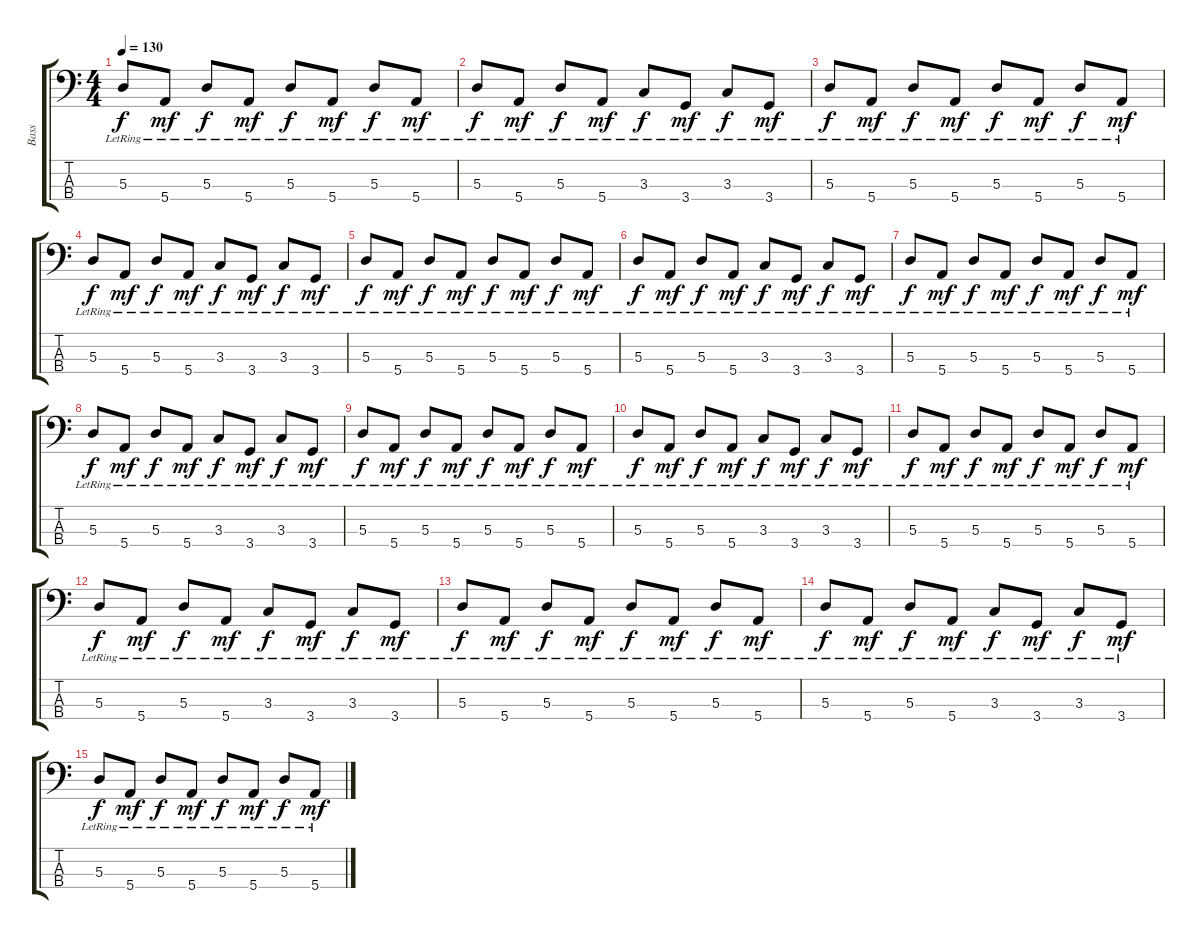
\track ("Bass" "Bass") {instrument electricbassfinger}
\staff {score tabs}
\tuning (G2 D2 A1 E1) {hide}
\ts (4 4)
\tempo 130
\clef f4
\ks c
5.3{lr}.8{dy f} 5.4{lr}.8{dy mf} 5.3{lr}.8{dy f} 5.4{lr}.8{dy mf} 5.3{lr}.8{dy f} 5.4{lr}.8{dy mf} 5.3{lr}.8{dy f} 5.4{lr}.8{dy mf} |
5.3{lr}.8{dy f} 5.4{lr}.8{dy mf} 5.3{lr}.8{dy f} 5.4{lr}.8{dy mf} 3.3{lr}.8{dy f} 3.4{lr}.8{dy mf} 3.3{lr}.8{dy f} 3.4{lr}.8{dy mf} |
5.3{lr}.8{dy f} 5.4{lr}.8{dy mf} 5.3{lr}.8{dy f} 5.4{lr}.8{dy mf} 5.3{lr}.8{dy f} 5.4{lr}.8{dy mf} 5.3{lr}.8{dy f} 5.4{lr}.8{dy mf} |
5.3{lr}.8{dy f} 5.4{lr}.8{dy mf} 5.3{lr}.8{dy f} 5.4{lr}.8{dy mf} 3.3{lr}.8{dy f} 3.4{lr}.8{dy mf} 3.3{lr}.8{dy f} 3.4{lr}.8{dy mf} |
5.3{lr}.8{dy f} 5.4{lr}.8{dy mf} 5.3{lr}.8{dy f} 5.4{lr}.8{dy mf} 5.3{lr}.8{dy f} 5.4{lr}.8{dy mf} 5.3{lr}.8{dy f} 5.4{lr}.8{dy mf} |
5.3{lr}.8{dy f} 5.4{lr}.8{dy mf} 5.3{lr}.8{dy f} 5.4{lr}.8{dy mf} 3.3{lr}.8{dy f} 3.4{lr}.8{dy mf} 3.3{lr}.8{dy f} 3.4{lr}.8{dy mf} |
5.3{lr}.8{dy f} 5.4{lr}.8{dy mf} 5.3{lr}.8{dy f} 5.4{lr}.8{dy mf} 5.3{lr}.8{dy f} 5.4{lr}.8{dy mf} 5.3{lr}.8{dy f} 5.4{lr}.8{dy mf} |
5.3{lr}.8{dy f} 5.4{lr}.8{dy mf} 5.3{lr}.8{dy f} 5.4{lr}.8{dy mf} 3.3{lr}.8{dy f} 3.4{lr}.8{dy mf} 3.3{lr}.8{dy f} 3.4{lr}.8{dy mf} |
5.3{lr}.8{dy f} 5.4{lr}.8{dy mf} 5.3{lr}.8{dy f} 5.4{lr}.8{dy mf} 5.3{lr}.8{dy f} 5.4{lr}.8{dy mf} 5.3{lr}.8{dy f} 5.4{lr}.8{dy mf} |
5.3{lr}.8{dy f} 5.4{lr}.8{dy mf} 5.3{lr}.8{dy f} 5.4{lr}.8{dy mf} 3.3{lr}.8{dy f} 3.4{lr}.8{dy mf} 3.3{lr}.8{dy f} 3.4{lr}.8{dy mf} |
5.3{lr}.8{dy f} 5.4{lr}.8{dy mf} 5.3{lr}.8{dy f} 5.4{lr}.8{dy mf} 5.3{lr}.8{dy f} 5.4{lr}.8{dy mf} 5.3{lr}.8{dy f} 5.4{lr}.8{dy mf} |
5.3{lr}.8{dy f} 5.4{lr}.8{dy mf} 5.3{lr}.8{dy f} 5.4{lr}.8{dy mf} 3.3{lr}.8{dy f} 3.4{lr}.8{dy mf} 3.3{lr}.8{dy f} 3.4{lr}.8{dy mf} |
5.3{lr}.8{dy f} 5.4{lr}.8{dy mf} 5.3{lr}.8{dy f} 5.4{lr}.8{dy mf} 5.3{lr}.8{dy f} 5.4{lr}.8{dy mf} 5.3{lr}.8{dy f} 5.4{lr}.8{dy mf} |
5.3{lr}.8{dy f} 5.4{lr}.8{dy mf} 5.3{lr}.8{dy f} 5.4{lr}.8{dy mf} 3.3{lr}.8{dy f} 3.4{lr}.8{dy mf} 3.3{lr}.8{dy f} 3.4{lr}.8{dy mf} |
5.3{lr}.8{dy f} 5.4{lr}.8{dy mf} 5.3{lr}.8{dy f} 5.4{lr}.8{dy mf} 5.3{lr}.8{dy f} 5.4{lr}.8{dy mf} 5.3{lr}.8{dy f} 5.4{lr}.8{dy mf}
